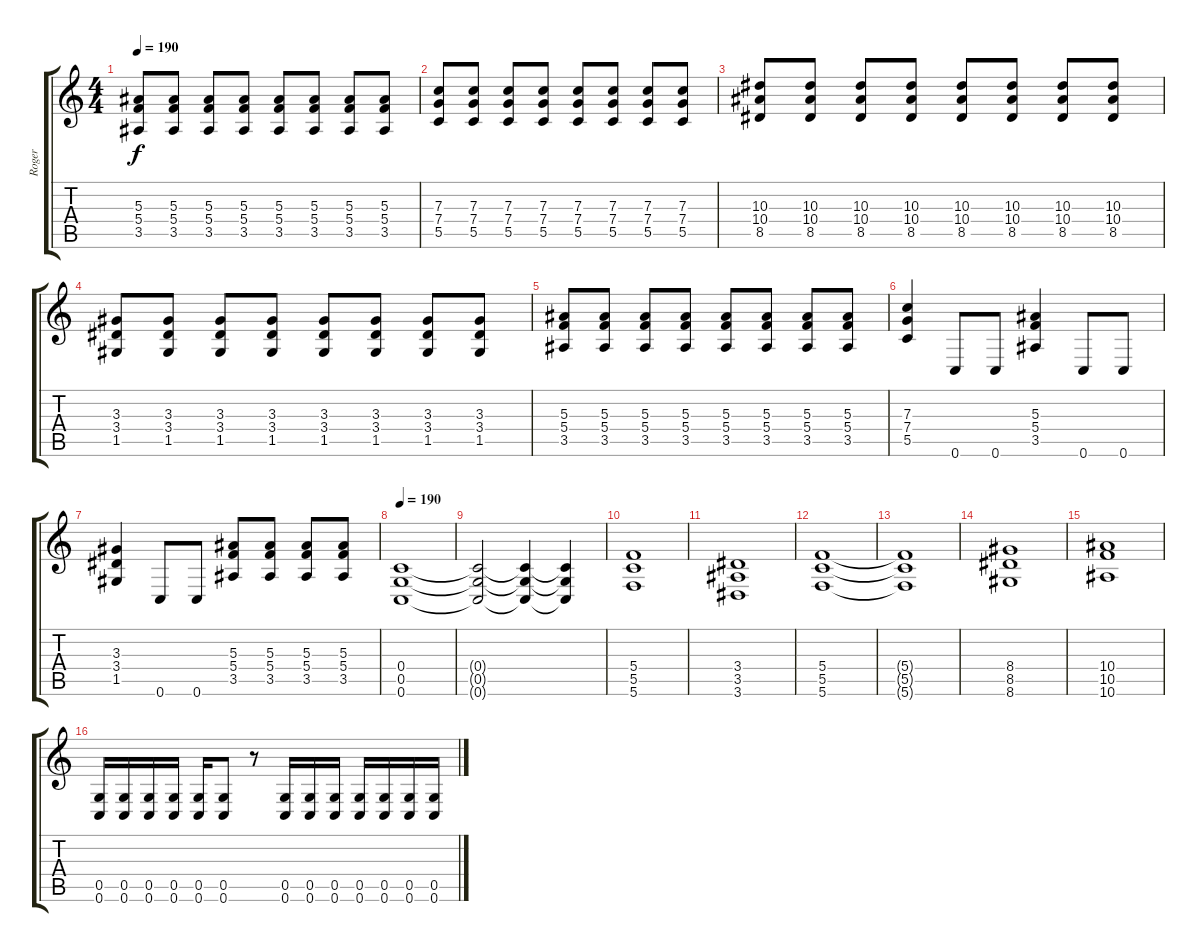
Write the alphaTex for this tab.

\track ("Roger" "Roger") {instrument distortionguitar}
\staff {score tabs}
\tuning (D4 A3 F3 C3 G2 C2) {hide}
\ts (4 4)
\tempo 190
\clef g2
\ks c
(5.3 5.4 3.5).8{dy f} (5.3 5.4 3.5).8 (5.3 5.4 3.5).8 (5.3 5.4 3.5).8 (5.3 5.4 3.5).8 (5.3 5.4 3.5).8 (5.3 5.4 3.5).8 (5.3 5.4 3.5).8 |
(7.3 7.4 5.5).8 (7.3 7.4 5.5).8 (7.3 7.4 5.5).8 (7.3 7.4 5.5).8 (7.3 7.4 5.5).8 (7.3 7.4 5.5).8 (7.3 7.4 5.5).8 (7.3 7.4 5.5).8 |
(10.3 10.4 8.5).8 (10.3 10.4 8.5).8 (10.3 10.4 8.5).8 (10.3 10.4 8.5).8 (10.3 10.4 8.5).8 (10.3 10.4 8.5).8 (10.3 10.4 8.5).8 (10.3 10.4 8.5).8 |
(3.3 3.4 1.5).8 (3.3 3.4 1.5).8 (3.3 3.4 1.5).8 (3.3 3.4 1.5).8 (3.3 3.4 1.5).8 (3.3 3.4 1.5).8 (3.3 3.4 1.5).8 (3.3 3.4 1.5).8 |
(5.3 5.4 3.5).8 (5.3 5.4 3.5).8 (5.3 5.4 3.5).8 (5.3 5.4 3.5).8 (5.3 5.4 3.5).8 (5.3 5.4 3.5).8 (5.3 5.4 3.5).8 (5.3 5.4 3.5).8 |
(7.3 7.4 5.5).4 0.6.8 0.6.8 (5.3 5.4 3.5).4 0.6.8 0.6.8 |
(3.3 3.4 1.5).4 0.6.8 0.6.8 (5.3 5.4 3.5).8 (5.3 5.4 3.5).8 (5.3 5.4 3.5).8 (5.3 5.4 3.5).8 |
\tempo 190
(0.4 0.5 0.6).1 |
(0.4{t} 0.5{t} 0.6{t}).2 (0.4{t} 0.5{t} 0.6{t}).4 (0.4{t} 0.5{t} 0.6{t}).4 |
(5.4 5.5 5.6).1 |
(3.4 3.5 3.6).1 |
(5.4 5.5 5.6).1 |
(5.4{t} 5.5{t} 5.6{t}).1 |
(8.4 8.5 8.6).1 |
(10.4 10.5 10.6).1 |
(0.5 0.6).16 (0.5 0.6).16 (0.5 0.6).16 (0.5 0.6).16 (0.5 0.6).16 (0.5 0.6).8 r.8 (0.5 0.6).16 (0.5 0.6).16 (0.5 0.6).16 (0.5 0.6).16 (0.5 0.6).16 (0.5 0.6).16 (0.5 0.6).16
